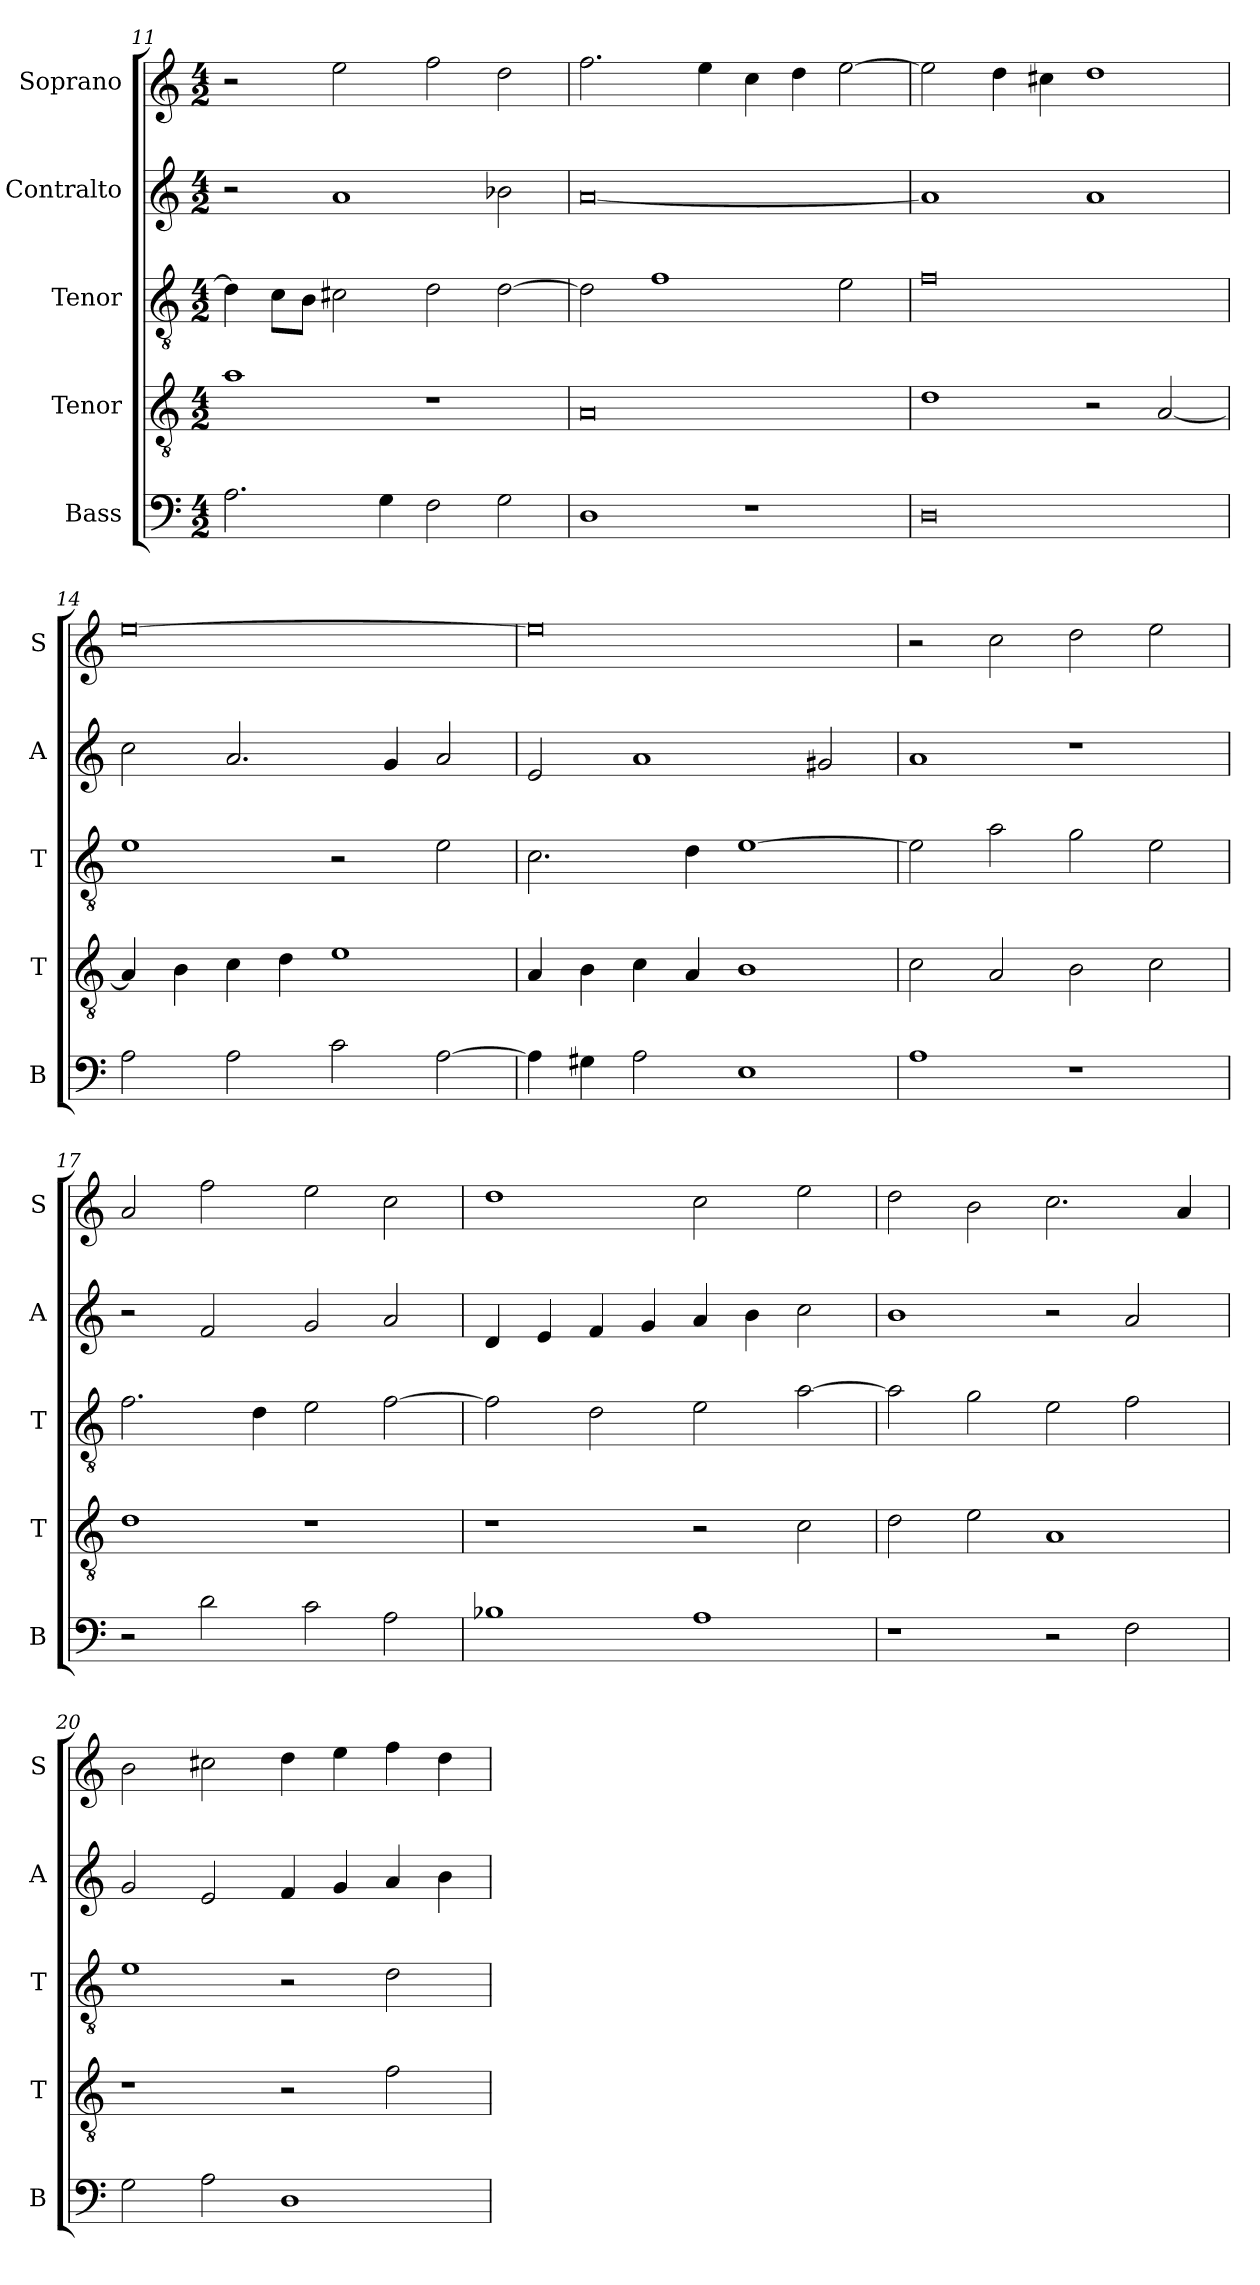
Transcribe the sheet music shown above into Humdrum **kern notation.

**kern	**kern	**kern	**kern	**kern
*part5	*part4	*part3	*part2	*part1
*staff5	*staff4	*staff3	*staff2	*staff1
*I"Bass	*I"Tenor	*I"Tenor	*I"Contralto	*I"Soprano
*I'B	*I'T	*I'T	*I'A	*I'S
*clefF4	*clefGv2	*clefGv2	*clefG2	*clefG2
*k[]	*k[]	*k[]	*k[]	*k[]
*D:dor	*D:dor	*D:dor	*D:dor	*D:dor
*M4/2	*M4/2	*M4/2	*M4/2	*M4/2
=11	=11	=11	=11	=11
2.A	1a	4d]	2r	2r
.	.	8c\L	.	.
.	.	8B\J	.	.
.	.	2c#X	1a	2ee
4G	.	.	.	.
2F	1r	2d	.	2ff
2G	.	[2d	2b-X	2dd
=12	=12	=12	=12	=12
1D	0A	2d]	[0a	2.ff
.	.	1f	.	.
.	.	.	.	4ee
1r	.	.	.	4cc
.	.	.	.	4dd
.	.	2e	.	[2ee
=13	=13	=13	=13	=13
0D	1d	0f	1a]	2ee]
.	.	.	.	4dd
.	.	.	.	4cc#X
.	2r	.	1a	1dd
.	[2A	.	.	.
=14	=14	=14	=14	=14
2A	4A]	1e	2cc	[0ee
.	4B	.	.	.
2A	4c	.	2.a	.
.	4d	.	.	.
2c	1e	2r	.	.
.	.	.	4g	.
[2A	.	2e	2a	.
=15	=15	=15	=15	=15
4A]	4A	2.c	2e	0ee]
4G#X	4B	.	.	.
2A	4c	.	1a	.
.	4A	4d	.	.
1E	1B	[1e	.	.
.	.	.	2g#X	.
=16	=16	=16	=16	=16
1A	2c	2e]	1a	2r
.	2A	2a	.	2cc
1r	2B	2g	1r	2dd
.	2c	2e	.	2ee
=17	=17	=17	=17	=17
2r	1d	2.f	2r	2a
2d	.	.	2f	2ff
.	.	4d	.	.
2c	1r	2e	2g	2ee
2A	.	[2f	2a	2cc
=18	=18	=18	=18	=18
1B-X	1r	2f]	4d	1dd
.	.	.	4e	.
.	.	2d	4f	.
.	.	.	4g	.
1A	2r	2e	4a	2cc
.	.	.	4b	.
.	2c	[2a	2cc	2ee
=19	=19	=19	=19	=19
1r	2d	2a]	1b	2dd
.	2e	2g	.	2b
2r	1A	2e	2r	2.cc
2F	.	2f	2a	.
.	.	.	.	4a
=20	=20	=20	=20	=20
2G	1r	1e	2g	2b
2A	.	.	2e	2cc#X
1D	2r	2r	4f	4dd
.	.	.	4g	4ee
.	2f	2d	4a	4ff
.	.	.	4b	4dd
=	=	=	=	=
*-	*-	*-	*-	*-
